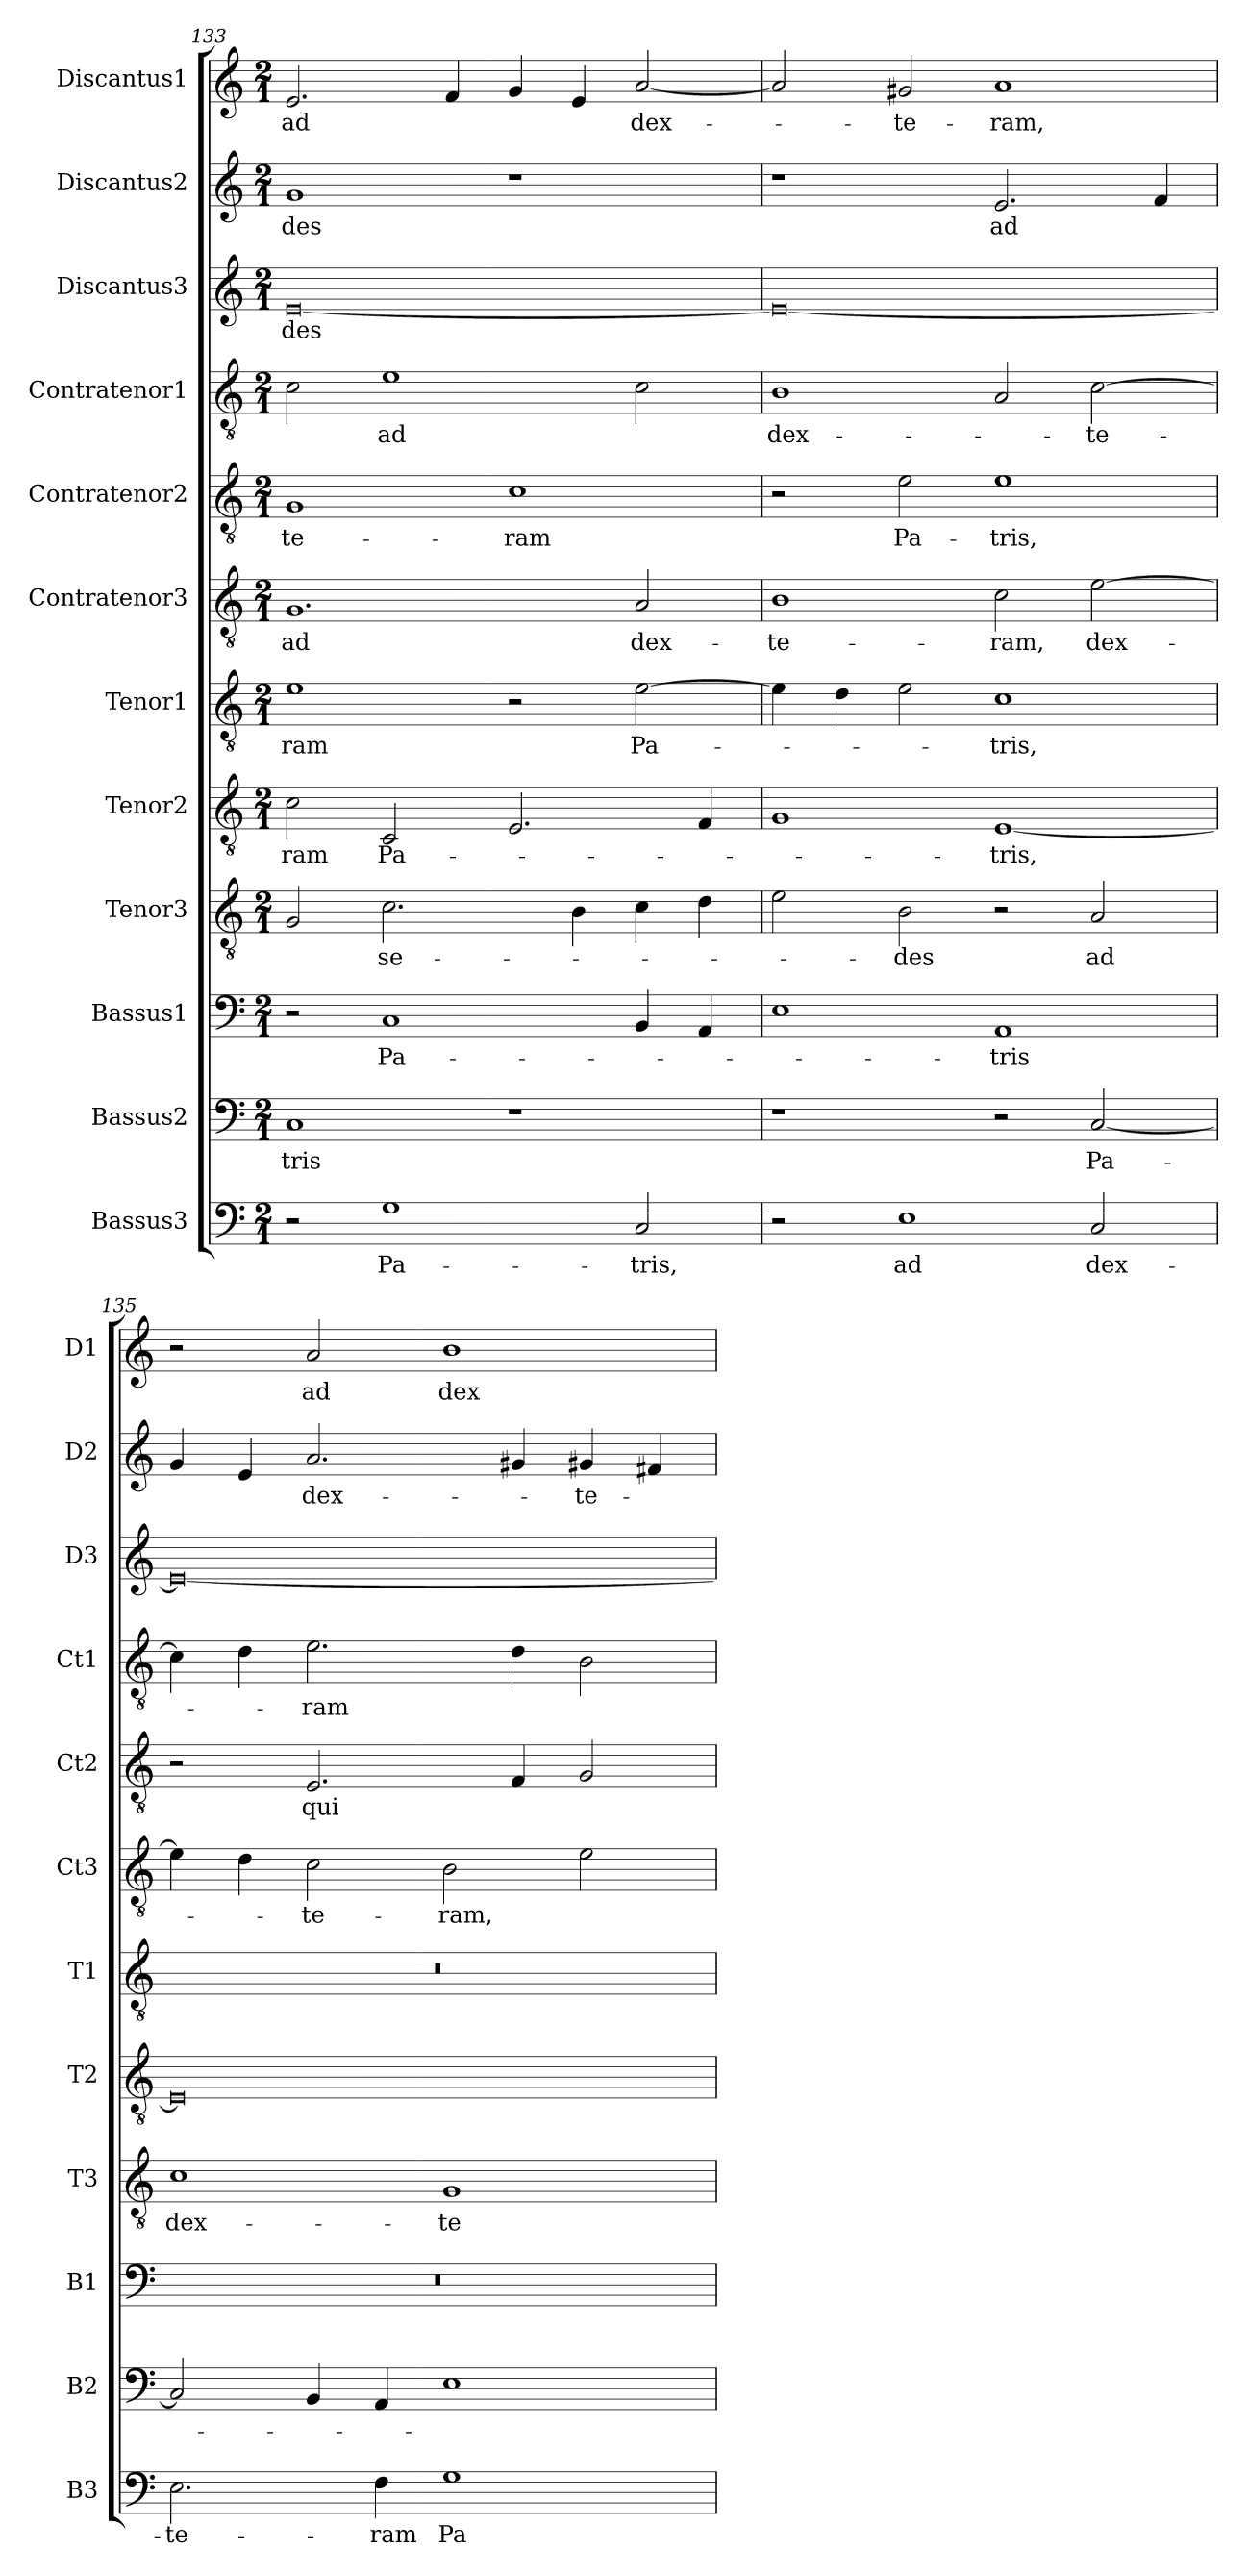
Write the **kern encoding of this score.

**kern	**text	**kern	**text	**kern	**text	**kern	**text	**kern	**text	**kern	**text	**kern	**text	**kern	**text	**kern	**text	**kern	**text	**kern	**text	**kern	**text
*part12	*part12	*part11	*part11	*part10	*part10	*part9	*part9	*part8	*part8	*part7	*part7	*part6	*part6	*part5	*part5	*part4	*part4	*part3	*part3	*part2	*part2	*part1	*part1
*staff12	*staff12	*staff11	*staff11	*staff10	*staff10	*staff9	*staff9	*staff8	*staff8	*staff7	*staff7	*staff6	*staff6	*staff5	*staff5	*staff4	*staff4	*staff3	*staff3	*staff2	*staff2	*staff1	*staff1
*I"Bassus3	*	*I"Bassus2	*	*I"Bassus1	*	*I"Tenor3	*	*I"Tenor2	*	*I"Tenor1	*	*I"Contratenor3	*	*I"Contratenor2	*	*I"Contratenor1	*	*I"Discantus3	*	*I"Discantus2	*	*I"Discantus1	*
*I'B3	*	*I'B2	*	*I'B1	*	*I'T3	*	*I'T2	*	*I'T1	*	*I'Ct3	*	*I'Ct2	*	*I'Ct1	*	*I'D3	*	*I'D2	*	*I'D1	*
*clefF4	*	*clefF4	*	*clefF4	*	*clefGv2	*	*clefGv2	*	*clefGv2	*	*clefGv2	*	*clefGv2	*	*clefGv2	*	*clefG2	*	*clefG2	*	*clefG2	*
*k[]	*	*k[]	*	*k[]	*	*k[]	*	*k[]	*	*k[]	*	*k[]	*	*k[]	*	*k[]	*	*k[]	*	*k[]	*	*k[]	*
*M2/1	*	*M2/1	*	*M2/1	*	*M2/1	*	*M2/1	*	*M2/1	*	*M2/1	*	*M2/1	*	*M2/1	*	*M2/1	*	*M2/1	*	*M2/1	*
=133	=133	=133	=133	=133	=133	=133	=133	=133	=133	=133	=133	=133	=133	=133	=133	=133	=133	=133	=133	=133	=133	=133	=133
2r	.	1C	-tris	2r	.	2G	.	2c	-ram	1e	-ram	1.G	ad	1G	-te-	2c	.	[0e	-des	1g	-des	2.e	ad
1G	Pa-	.	.	1C	Pa-	2.c	se-	2C	Pa-	.	.	.	.	.	.	1e	ad	.	.	.	.	.	.
.	.	.	.	.	.	.	.	.	.	.	.	.	.	.	.	.	.	.	.	.	.	4f	.
.	.	1r	.	.	.	.	.	2.E	.	2r	.	.	.	1c	-ram	.	.	.	.	1r	.	4g	.
.	.	.	.	.	.	4B	.	.	.	.	.	.	.	.	.	.	.	.	.	.	.	4e	.
2C	-tris,	.	.	4BB	.	4c	.	.	.	[2e	Pa-	2A	dex-	.	.	2c	.	.	.	.	.	[2a	dex-
.	.	.	.	4AA	.	4d	.	4F	.	.	.	.	.	.	.	.	.	.	.	.	.	.	.
=134	=134	=134	=134	=134	=134	=134	=134	=134	=134	=134	=134	=134	=134	=134	=134	=134	=134	=134	=134	=134	=134	=134	=134
2r	.	1r	.	1E	.	2e	.	1G	.	4e]	.	1B	-te-	2r	.	1B	dex-	0e_	.	1r	.	2a]	.
.	.	.	.	.	.	.	.	.	.	4d	.	.	.	.	.	.	.	.	.	.	.	.	.
1E	ad	.	.	.	.	2B	-des	.	.	2e	.	.	.	2e	Pa-	.	.	.	.	.	.	2g#X	-te-
.	.	2r	.	1AA	-tris	2r	.	[1E	-tris,	1c	-tris,	2c	-ram,	1e	-tris,	2A	.	.	.	2.e	ad	1a	-ram,
2C	dex-	[2C	Pa-	.	.	2A	ad	.	.	.	.	[2e	dex-	.	.	[2c	-te-	.	.	.	.	.	.
.	.	.	.	.	.	.	.	.	.	.	.	.	.	.	.	.	.	.	.	4f	.	.	.
=135	=135	=135	=135	=135	=135	=135	=135	=135	=135	=135	=135	=135	=135	=135	=135	=135	=135	=135	=135	=135	=135	=135	=135
2.E	-te-	2C]	.	0r	.	1c	dex-	0E]	.	0r	.	4e]	.	2r	.	4c]	.	0e_	.	4g	.	2r	.
.	.	.	.	.	.	.	.	.	.	.	.	4d	.	.	.	4d	.	.	.	4e	.	.	.
.	.	4BB	.	.	.	.	.	.	.	.	.	2c	-te-	2.E	qui	2.e	-ram	.	.	2.a	dex-	2a	ad
4F	-ram	4AA	.	.	.	.	.	.	.	.	.	.	.	.	.	.	.	.	.	.	.	.	.
1G	Pa-	1E	.	.	.	1G	-te-	.	.	.	.	2B	-ram,	.	.	.	.	.	.	.	.	1b	dex-
.	.	.	.	.	.	.	.	.	.	.	.	.	.	4F	.	4d	.	.	.	4g#X	.	.	.
.	.	.	.	.	.	.	.	.	.	.	.	2e	.	2G	.	2B	.	.	.	4g#X	-te-	.	.
.	.	.	.	.	.	.	.	.	.	.	.	.	.	.	.	.	.	.	.	4f#X	.	.	.
=	=	=	=	=	=	=	=	=	=	=	=	=	=	=	=	=	=	=	=	=	=	=	=
*-	*-	*-	*-	*-	*-	*-	*-	*-	*-	*-	*-	*-	*-	*-	*-	*-	*-	*-	*-	*-	*-	*-	*-
